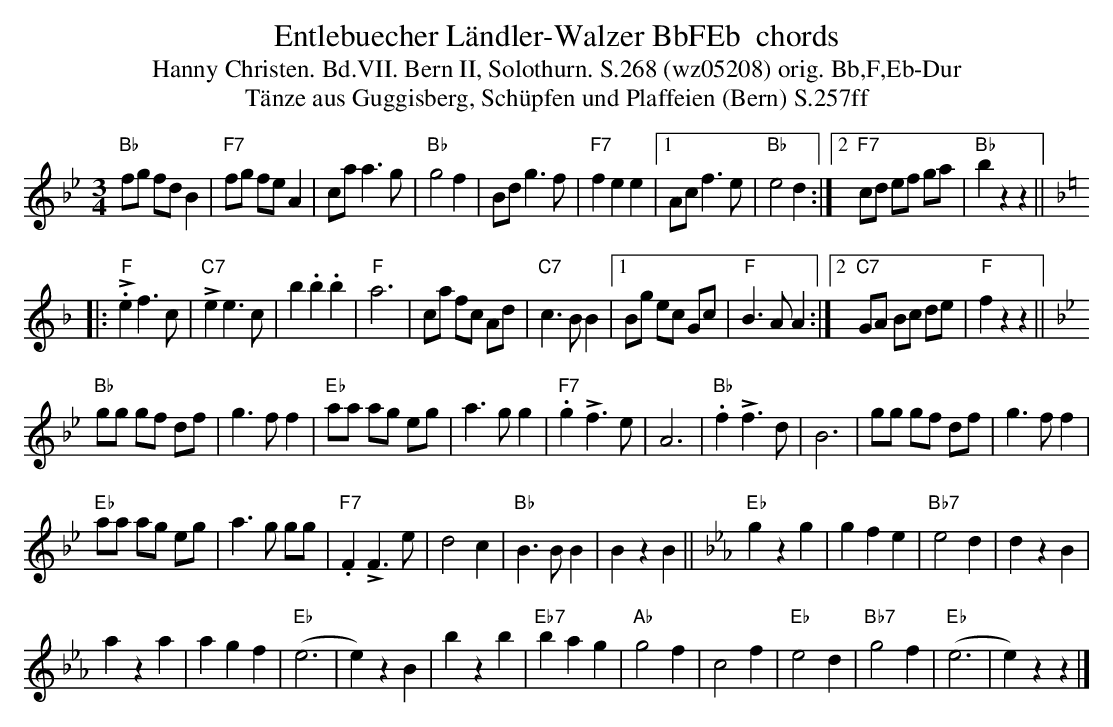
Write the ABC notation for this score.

X:1
T: Entlebuecher L\"andler-Walzer BbFEb  chords
T:Hanny Christen. Bd.VII. Bern II, Solothurn. S.268 (wz05208) orig. Bb,F,Eb-Dur
T: T\"anze aus Guggisberg, Sch\"upfen und Plaffeien (Bern) S.257ff
M:3/4
L:1/8
K:Bb %%MIDI gchordon
"Bb"fg fd B2 | "F7"fg fe A2 | ca a3g | "Bb"g4f2 | Bd g3f | "F7"f2e2e2 |1 Ac f3e | "Bb"e4d2 :|2 "F7"cd ef ga | "Bb"b2z2z2 || [K:F]
|:"F" +>+.e2 f3c | "C7"+>+e2 e3c | b2.b2.b2 | "F"a6 | ca fc Ad | "C7"c3BB2 |1 Bg ec Gc | "F"B3AA2 :|2 "C7"GA Bc de | "F"f2z2z2 || [K:Bb]
"Bb"gg gf df | g3ff2 | "Eb"aa ag eg | a3gg2 | "F7".g2+>+f3e | A6 | "Bb".f2+>+f3d | B6 | gg gf df | g3ff2 |
"Eb"aa ag eg | a3g gg | "F7".F2+>+F3e | d4c2 | "Bb"B3BB2 | B2z2B2 || [K:Eb] [L:1/4] "Eb"gzg | gfe | "Bb7"e2d | dzB |
aza | agf | "Eb"(e3 | e)zB | bzb | "Eb7"bag | "Ab"g2f | c2f | "Eb"e2d | "Bb7"g2f | "Eb"(e3 | e)zz |]
